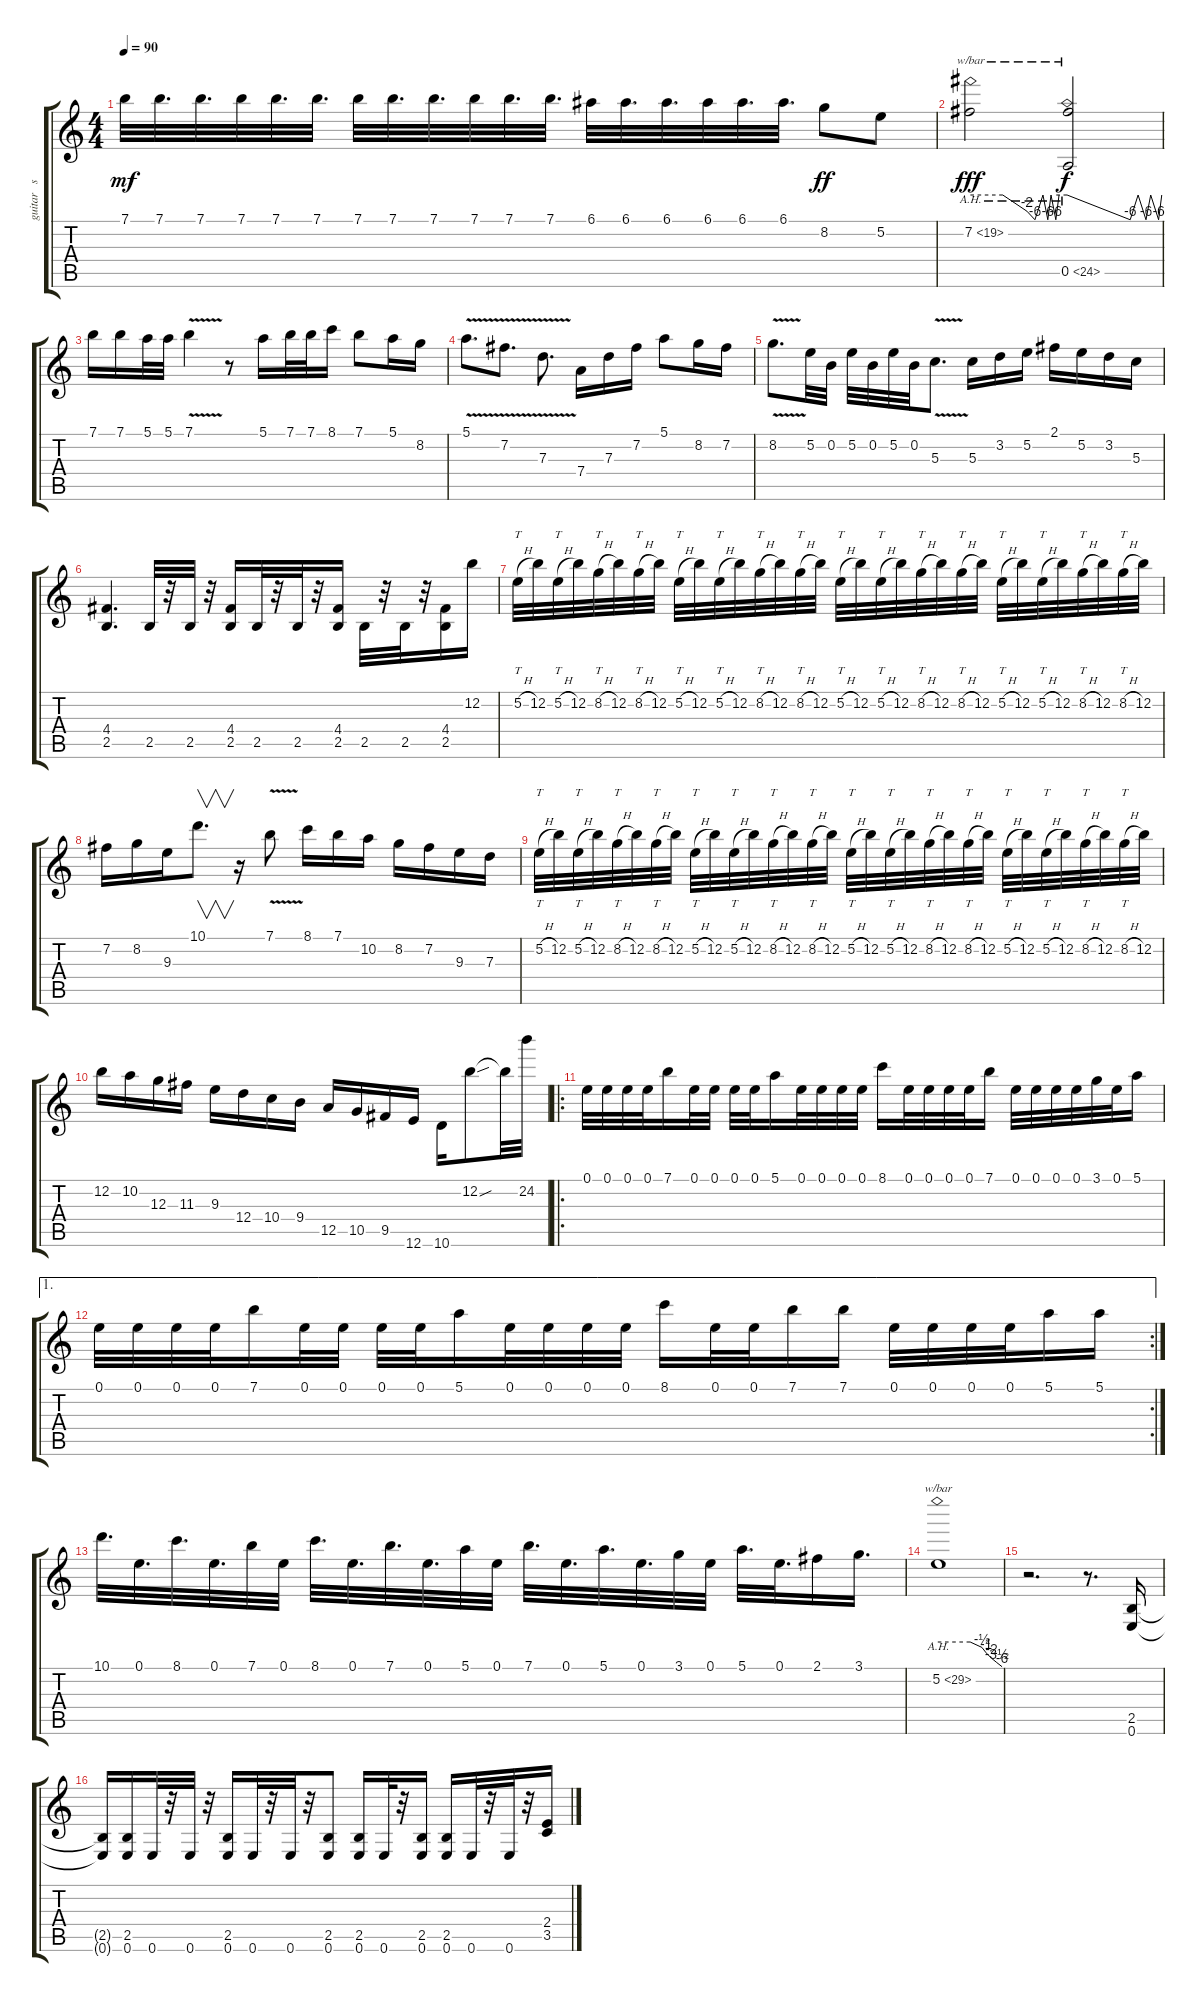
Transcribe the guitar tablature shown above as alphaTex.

\track ("guitar   solo    one" "guitar   s") {instrument overdrivenguitar}
\staff {score tabs}
\tuning (E4 B3 G3 D3 A2 E2) {hide}
\ts (4 4)
\tempo 90
\clef g2
\ks c
7.1.32{dy mf} 7.1.32{d} 7.1.32{d} 7.1.32 7.1.32{d} 7.1.32{d} 7.1.32 7.1.32{d} 7.1.32{d} 7.1.32 7.1.32{d} 7.1.32{d} 6.1.32 6.1.32{d} 6.1.32{d} 6.1.32 6.1.32{d} 6.1.32{d} 8.2.8{dy ff} 5.2.8 |
7.2{ah 12}.2{tbe (custom default 0 0 20 0 35 -8 40 -24 45 0 48 -24 50 0 53 -24 55 0 60 0) dy fff} (7.2{t} 0.5{ah 24}).2{tbe (custom default 0 0 40 -24 45 0 50 -24 53 0 58 -24 60 0) dy f} |
7.1.16 7.1.16 5.1.32 5.1.32 7.1{v}.4 r.8 5.1.16 7.1.32 7.1.32 8.1.16 7.1.8 5.1.16 8.2.16 |
5.1{v}.8{d} 7.2{v}.8{d} 7.3{v}.8{d} 7.4.16 7.3.16 7.2.16 5.1.8 8.2.16 7.2.16 |
8.2{v}.8{d} 5.2.32 0.2.32 5.2.32 0.2.32 5.2.32 0.2.32 5.3{v}.8{d} 5.3.16 3.2.16 5.2.16 2.1.16 5.2.16 3.2.16 5.3.16 |
(4.4 2.5).4{d} 2.5.32 r.32 2.5.32 r.32 (4.4 2.5).16 2.5.32 r.32 2.5.32 r.32 (4.4 2.5).16 2.5.32 r.32 2.5.32 r.32 (4.4 2.5).16 12.2.16 |
5.2{h}.32{tt} 12.2.32 5.2{h}.32{tt} 12.2.32 8.2{h}.32{tt} 12.2.32 8.2{h}.32{tt} 12.2.32 5.2{h}.32{tt} 12.2.32 5.2{h}.32{tt} 12.2.32 8.2{h}.32{tt} 12.2.32 8.2{h}.32{tt} 12.2.32 5.2{h}.32{tt} 12.2.32 5.2{h}.32{tt} 12.2.32 8.2{h}.32{tt} 12.2.32 8.2{h}.32{tt} 12.2.32 5.2{h}.32{tt} 12.2.32 5.2{h}.32{tt} 12.2.32 8.2{h}.32{tt} 12.2.32 8.2{h}.32{tt} 12.2.32 |
7.2.16 8.2.16 9.3.16 10.1.8{v d} r.16 7.1{v}.8 8.1.16 7.1.16 10.2.16 8.2.16 7.2.16 9.3.16 7.3.16 |
5.2{h}.32{tt} 12.2.32 5.2{h}.32{tt} 12.2.32 8.2{h}.32{tt} 12.2.32 8.2{h}.32{tt} 12.2.32 5.2{h}.32{tt} 12.2.32 5.2{h}.32{tt} 12.2.32 8.2{h}.32{tt} 12.2.32 8.2{h}.32{tt} 12.2.32 5.2{h}.32{tt} 12.2.32 5.2{h}.32{tt} 12.2.32 8.2{h}.32{tt} 12.2.32 8.2{h}.32{tt} 12.2.32 5.2{h}.32{tt} 12.2.32 5.2{h}.32{tt} 12.2.32 8.2{h}.32{tt} 12.2.32 8.2{h}.32{tt} 12.2.32 |
12.2.16 10.2.16 12.3.16 11.3.16 9.3.16 12.4.16 10.4.16 9.4.16 12.5.16 10.5.16 9.5.16 12.6.16 10.6.16 12.2{sou}.8 12.2{t}.32 24.2.32 |
\ro
0.1.32 0.1.32 0.1.32 0.1.32 7.1.16 0.1.32 0.1.32 0.1.32 0.1.32 5.1.16 0.1.32 0.1.32 0.1.32 0.1.32 8.1.16 0.1.32 0.1.32 0.1.32 0.1.32 7.1.16 0.1.32 0.1.32 0.1.32 0.1.32 3.1.32 0.1.32 5.1.16 |
\ae 1
\rc 2
0.1.32 0.1.32 0.1.32 0.1.32 7.1.16 0.1.32 0.1.32 0.1.32 0.1.32 5.1.16 0.1.32 0.1.32 0.1.32 0.1.32 8.1.16 0.1.32 0.1.32 7.1.16 7.1.16 0.1.32 0.1.32 0.1.32 0.1.32 5.1.16 5.1.16 |
10.1.32{d} 0.1.32{d} 8.1.32{d} 0.1.32{d} 7.1.32 0.1.32 8.1.32{d} 0.1.32{d} 7.1.32{d} 0.1.32{d} 5.1.32 0.1.32 7.1.32{d} 0.1.32{d} 5.1.32{d} 0.1.32{d} 3.1.32 0.1.32 5.1.32{d} 0.1.32{d} 2.1.16 3.1.16{d} |
5.2{ah 24}.1{tbe (custom default 0 0 30 0 41 -2 45 -4 50 -8 55 -14 60 -24)} |
r.2{d} r.8{d} (2.5 0.6).16 |
(2.5{t} 0.6{t}).16 (2.5 0.6).16 0.6.32 r.32 0.6.32 r.32 (2.5 0.6).16 0.6.32 r.32 0.6.32 r.32 (2.5 0.6).8 (2.5 0.6).16 0.6.32 r.32 (2.5 0.6).16 (2.5 0.6).16 0.6.32 r.32 0.6.32 r.32 (2.4 3.5).16
